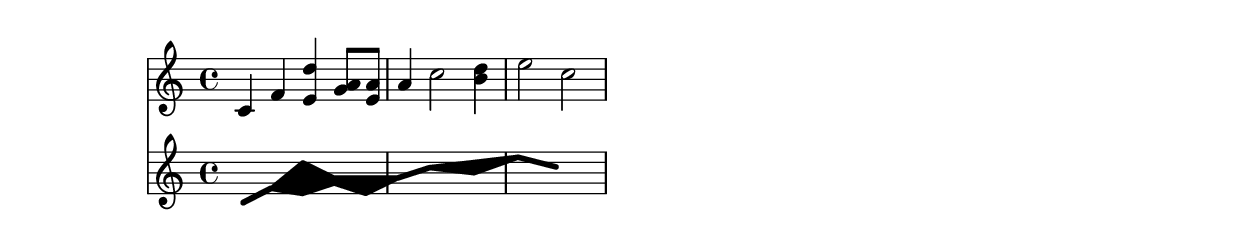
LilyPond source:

%% Do not edit this file; it is auto-generated from LSR http://lsr.dsi.unimi.it
%% This file is in the public domain.
\version "2.11.51"

\header {
  lsrtags = "simultaneous-notes, chords, keyboards"

  texidoc = "
Clusters are a device to denote that a complete range of notes is to be
played.

"
  doctitle = "Clusters"
} % begin verbatim
\layout {
  ragged-right = ##t 
}

fragment = \relative c' {
  c4 f <e d'>4
  <g a>8 <e a> a4 c2 <d b>4
  e2 c
}

<<
  \new Staff \fragment
  \new Staff \makeClusters \fragment
>>
